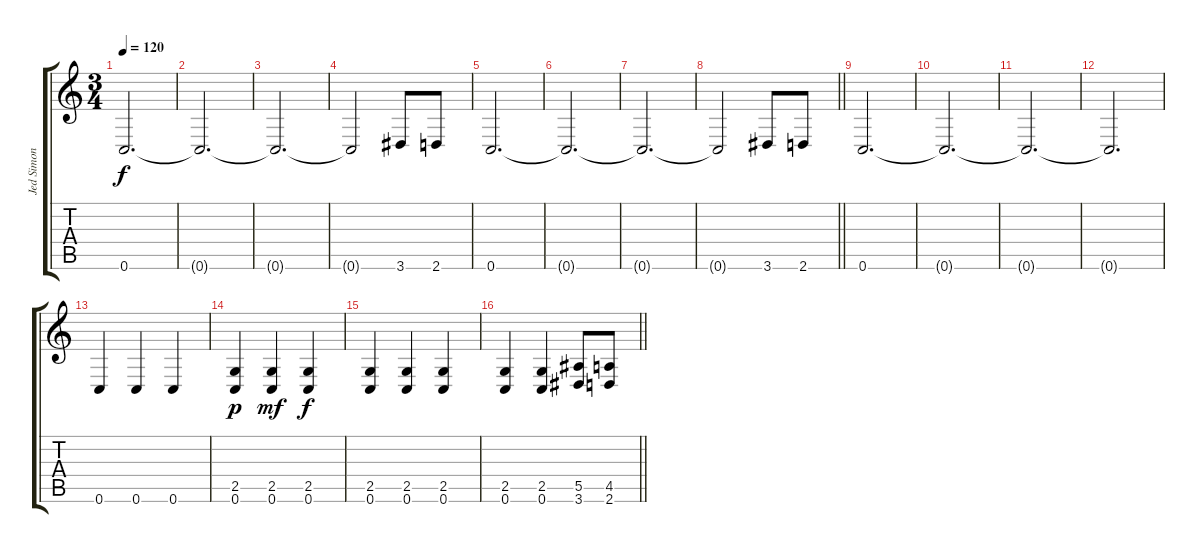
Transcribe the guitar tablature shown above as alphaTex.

\track ("Jed Simon" "Jed Simon") {instrument distortionguitar}
\staff {score tabs}
\tuning (C4 G3 Eb3 Bb2 F2 C2) {hide}
\ts (3 4)
\section ("" "")
\tempo 120
\clef g2
\ks c
0.6.2{d dy f} |
0.6{t}.2{d} |
0.6{t}.2{d} |
0.6{t}.2 3.6.8 2.6.8 |
0.6.2{d} |
0.6{t}.2{d} |
0.6{t}.2{d} |
\barLineRight lightlight
0.6{t}.2 3.6.8 2.6.8 |
\section ("" "")
0.6.2{d} |
0.6{t}.2{d} |
0.6{t}.2{d} |
0.6{t}.2{d} |
0.6.4 0.6.4 0.6.4 |
(2.5 0.6).4{dy p} (2.5 0.6).4{dy mf} (2.5 0.6).4{dy f} |
(2.5 0.6).4 (2.5 0.6).4 (2.5 0.6).4 |
\barLineRight lightlight
(2.5 0.6).4 (2.5 0.6).4 (5.5 3.6).8 (4.5 2.6).8
